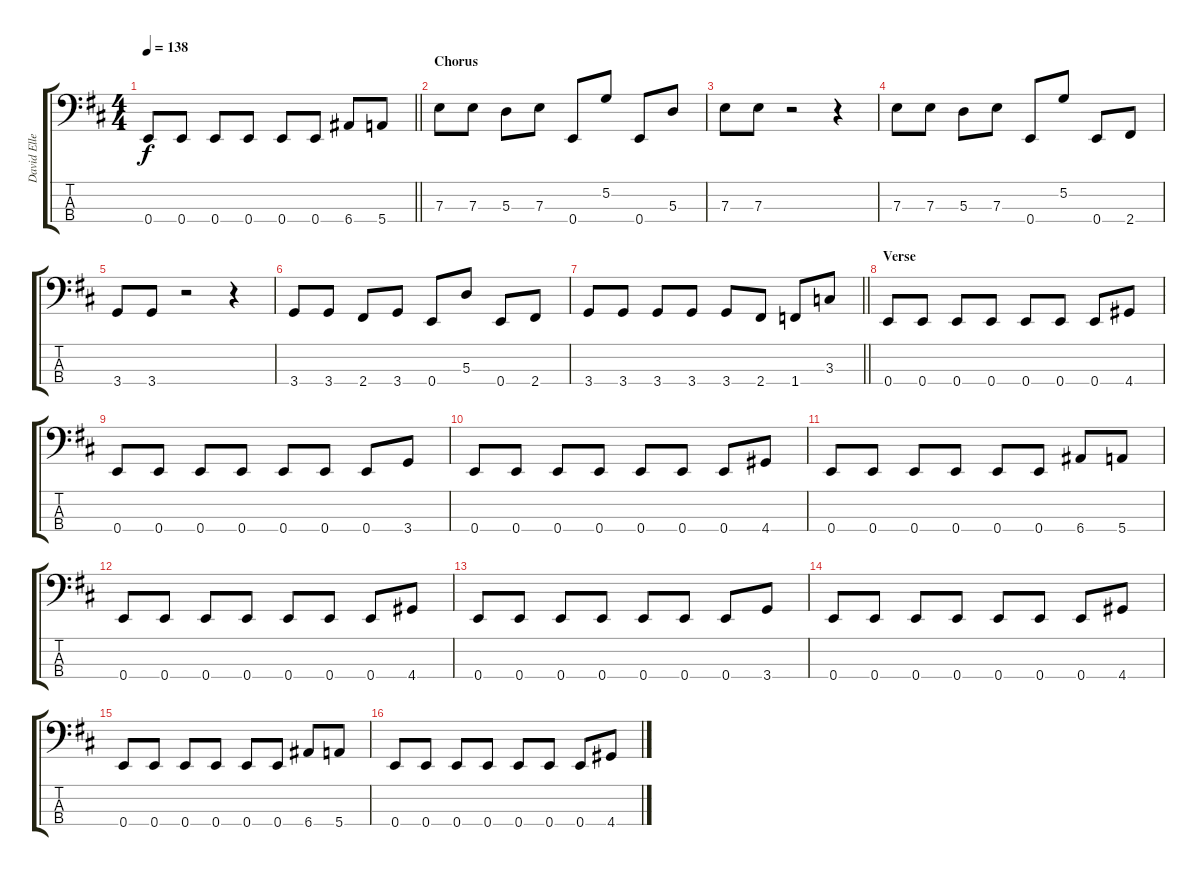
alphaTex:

\track ("David Ellefson" "David Elle") {instrument electricbasspick}
\staff {score tabs}
\tuning (G2 D2 A1 E1) {hide}
\ts (4 4)
\tempo 138
\clef f4
\barLineRight lightlight
\ks d
0.4.8{dy f} 0.4.8 0.4.8 0.4.8 0.4.8 0.4.8 6.4.8 5.4.8 |
\section ("" "Chorus")
7.3.8 7.3.8 5.3.8 7.3.8 0.4.8 5.2.8 0.4.8 5.3.8 |
7.3.8 7.3.8 r.2 r.4 |
7.3.8 7.3.8 5.3.8 7.3.8 0.4.8 5.2.8 0.4.8 2.4.8 |
3.4.8 3.4.8 r.2 r.4 |
3.4.8 3.4.8 2.4.8 3.4.8 0.4.8 5.3.8 0.4.8 2.4.8 |
\barLineRight lightlight
3.4.8 3.4.8 3.4.8 3.4.8 3.4.8 2.4.8 1.4.8 3.3.8 |
\section ("" "Verse")
0.4.8 0.4.8 0.4.8 0.4.8 0.4.8 0.4.8 0.4.8 4.4.8 |
0.4.8 0.4.8 0.4.8 0.4.8 0.4.8 0.4.8 0.4.8 3.4.8 |
0.4.8 0.4.8 0.4.8 0.4.8 0.4.8 0.4.8 0.4.8 4.4.8 |
0.4.8 0.4.8 0.4.8 0.4.8 0.4.8 0.4.8 6.4.8 5.4.8 |
0.4.8 0.4.8 0.4.8 0.4.8 0.4.8 0.4.8 0.4.8 4.4.8 |
0.4.8 0.4.8 0.4.8 0.4.8 0.4.8 0.4.8 0.4.8 3.4.8 |
0.4.8 0.4.8 0.4.8 0.4.8 0.4.8 0.4.8 0.4.8 4.4.8 |
0.4.8 0.4.8 0.4.8 0.4.8 0.4.8 0.4.8 6.4.8 5.4.8 |
0.4.8 0.4.8 0.4.8 0.4.8 0.4.8 0.4.8 0.4.8 4.4.8
